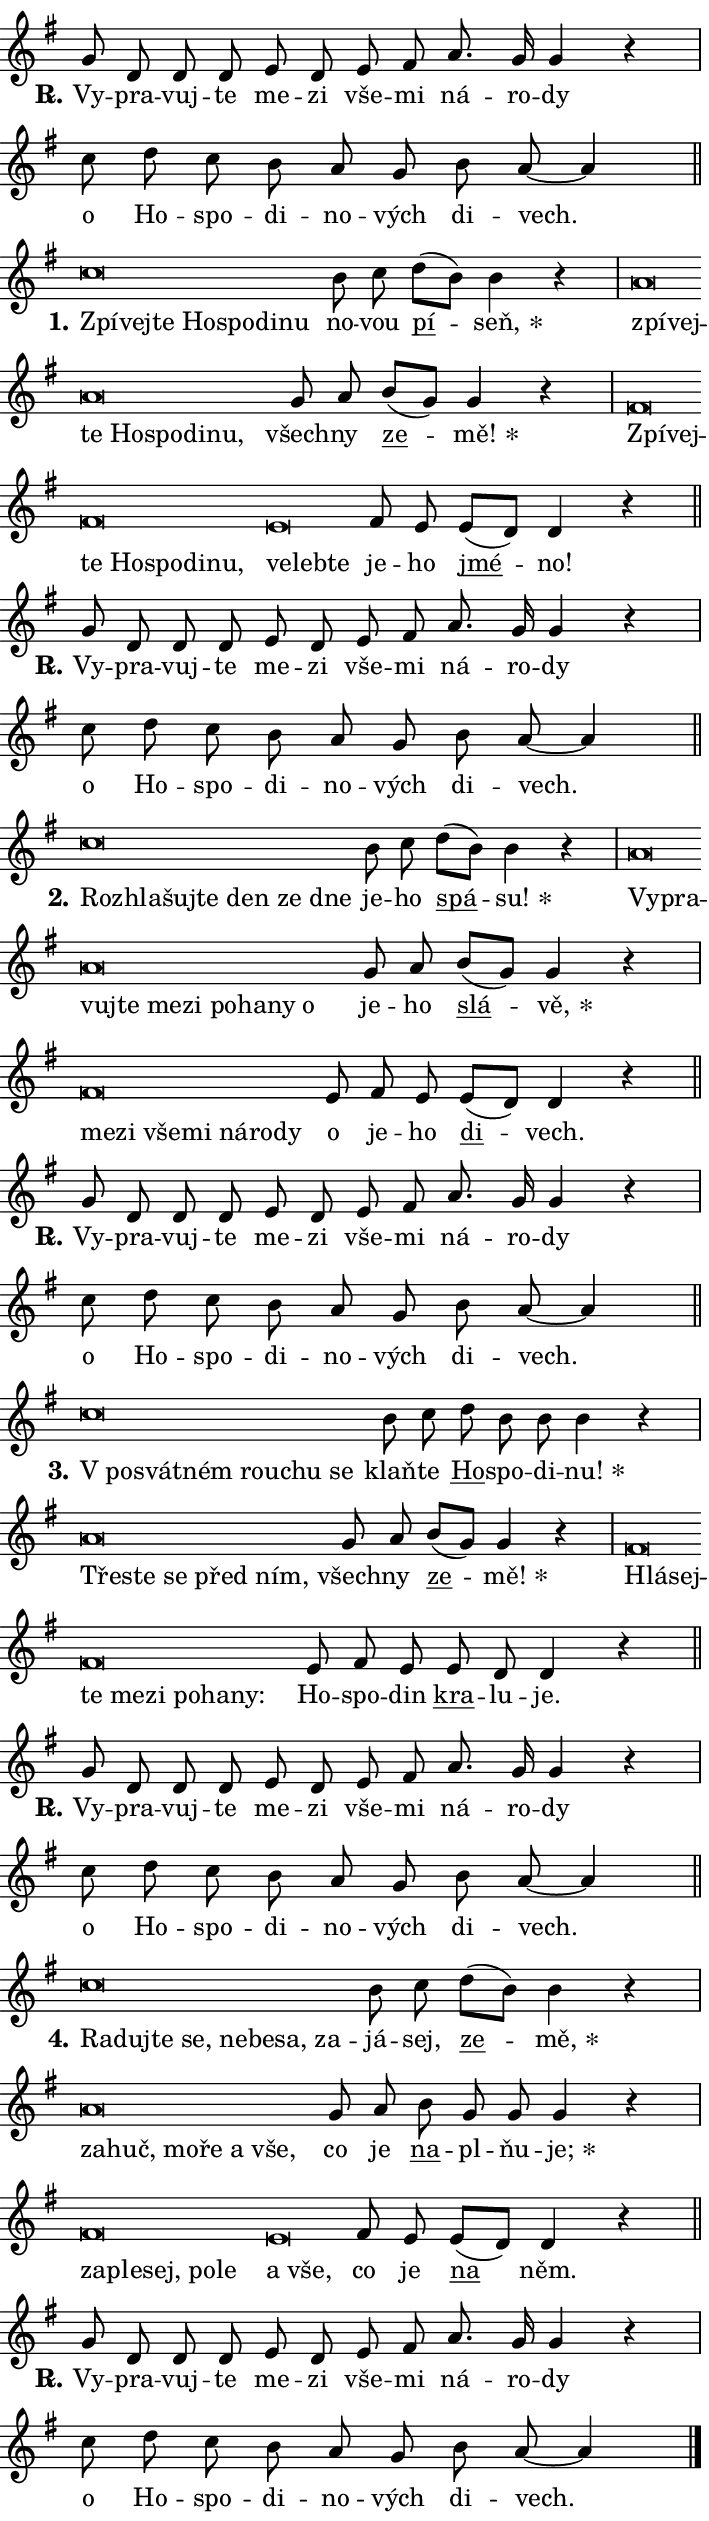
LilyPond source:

\version "2.24.0"
\header { tagline = "" }
\paper {
  indent = 0\cm
  top-margin = 0\cm
  right-margin = 0.13\cm % to fit lyric hyphens
  bottom-margin = 0\cm
  left-margin = 0\cm
  paper-width = 12\cm
  page-breaking = #ly:one-page-breaking
  system-system-spacing.basic-distance = #11
  score-system-spacing.basic-distance = #11
  ragged-last = ##f
}


%% Author: Thomas Morley
%% https://lists.gnu.org/archive/html/lilypond-user/2020-05/msg00002.html
#(define (line-position grob)
"Returns position of @var[grob} in current system:
   @code{'start}, if at first time-step
   @code{'end}, if at last time-step
   @code{'middle} otherwise
"
  (let* ((col (ly:item-get-column grob))
         (ln (ly:grob-object col 'left-neighbor))
         (rn (ly:grob-object col 'right-neighbor))
         (col-to-check-left (if (ly:grob? ln) ln col))
         (col-to-check-right (if (ly:grob? rn) rn col))
         (break-dir-left
           (and
             (ly:grob-property col-to-check-left 'non-musical #f)
             (ly:item-break-dir col-to-check-left)))
         (break-dir-right
           (and
             (ly:grob-property col-to-check-right 'non-musical #f)
             (ly:item-break-dir col-to-check-right))))
        (cond ((eqv? 1 break-dir-left) 'start)
              ((eqv? -1 break-dir-right) 'end)
              (else 'middle))))

#(define (tranparent-at-line-position vctor)
  (lambda (grob)
  "Relying on @code{line-position} select the relevant enry from @var{vctor}.
Used to determine transparency,"
    (case (line-position grob)
      ((end) (not (vector-ref vctor 0)))
      ((middle) (not (vector-ref vctor 1)))
      ((start) (not (vector-ref vctor 2))))))

noteHeadBreakVisibility =
#(define-music-function (break-visibility)(vector?)
"Makes @code{NoteHead}s transparent relying on @var{break-visibility}"
#{
  \override NoteHead.transparent =
    #(tranparent-at-line-position break-visibility)
#})

#(define delete-ledgers-for-transparent-note-heads
  (lambda (grob)
    "Reads whether a @code{NoteHead} is transparent.
If so this @code{NoteHead} is removed from @code{'note-heads} from
@var{grob}, which is supposed to be @code{LedgerLineSpanner}.
As a result ledgers are not printed for this @code{NoteHead}"
    (let* ((nhds-array (ly:grob-object grob 'note-heads))
           (nhds-list
             (if (ly:grob-array? nhds-array)
                 (ly:grob-array->list nhds-array)
                 '()))
           ;; Relies on the transparent-property being done before
           ;; Staff.LedgerLineSpanner.after-line-breaking is executed.
           ;; This is fragile ...
           (to-keep
             (remove
               (lambda (nhd)
                 (ly:grob-property nhd 'transparent #f))
               nhds-list)))
      ;; TODO find a better method to iterate over grob-arrays, similiar
      ;; to filter/remove etc for lists
      ;; For now rebuilt from scratch
      (set! (ly:grob-object grob 'note-heads)  '())
      (for-each
        (lambda (nhd)
          (ly:pointer-group-interface::add-grob grob 'note-heads nhd))
        to-keep))))

squashNotes = {
  \override NoteHead.X-extent = #'(-0.2 . 0.2)
  \override NoteHead.Y-extent = #'(-0.75 . 0)
  \override NoteHead.stencil =
    #(lambda (grob)
       (let ((pos (ly:grob-property grob 'staff-position)))
         (begin
           (if (< pos -7) (display "ERROR: Lower brevis then expected\n") (display ""))
           (if (<= pos -6) ly:text-interface::print ly:note-head::print))))
}
unSquashNotes = {
  \revert NoteHead.X-extent
  \revert NoteHead.Y-extent
  \revert NoteHead.stencil
}

hideNotes = \noteHeadBreakVisibility #begin-of-line-visible
unHideNotes = \noteHeadBreakVisibility #all-visible

% work-around for resetting accidentals
% https://lilypond.org/doc/v2.23/Documentation/notation/displaying-rhythms#unmetered-music
cadenzaMeasure = {
  \cadenzaOff
  \partial 1024 s1024
  \cadenzaOn
}

#(define-markup-command (accent layout props text) (markup?)
  "Underline accented syllable"
  (interpret-markup layout props
    #{\markup \override #'(offset . 4.3) \underline { #text }#}))

responsum = \markup \concat {
  "R" \hspace #-1.05 \path #0.1 #'((moveto 0 0.07) (lineto 0.9 0.8)) \hspace #0.05 "."
}

spaceSize = #0.6828661417322834 % exact space size for TeX Gyre Schola

\layout {
  \context {
    \Staff
    \remove "Time_signature_engraver"
    \override LedgerLineSpanner.after-line-breaking = #delete-ledgers-for-transparent-note-heads
  }
  \context {
    \Lyrics {
      \override LyricSpace.minimum-distance = \spaceSize
      \override LyricText.font-name = #"TeX Gyre Schola"
      \override LyricText.font-size = 1
      \override StanzaNumber.font-name = #"TeX Gyre Schola Bold"
      \override StanzaNumber.font-size = 1
    }
  }
  \context {
    \Score 
    \override NoteHead.text =
      #(lambda (grob) 
        (let ((pos (ly:grob-property grob 'staff-position)))
          #{\markup {
            \combine
              \halign #-0.55 \raise #(if (= pos -6) 0 0.5) \override #'(thickness . 2) \draw-line #'(3.2 . 0)
              \musicglyph "noteheads.sM1"
          }#}))
  }
}

% magnetic-lyrics.ily
%
%   written by
%     Jean Abou Samra <jean@abou-samra.fr>
%     Werner Lemberg <wl@gnu.org>
%
%   adapted by
%     Jiri Hon <jiri.hon@gmail.com>
%
% Version 2022-Apr-15

% https://www.mail-archive.com/lilypond-user@gnu.org/msg149350.html

#(define (Left_hyphen_pointer_engraver context)
   "Collect syllable-hyphen-syllable occurrences in lyrics and store
them in properties.  This engraver only looks to the left.  For
example, if the lyrics input is @code{foo -- bar}, it does the
following.

@itemize @bullet
@item
Set the @code{text} property of the @code{LyricHyphen} grob between
@q{foo} and @q{bar} to @code{foo}.

@item
Set the @code{left-hyphen} property of the @code{LyricText} grob with
text @q{foo} to the @code{LyricHyphen} grob between @q{foo} and
@q{bar}.
@end itemize

Use this auxiliary engraver in combination with the
@code{lyric-@/text::@/apply-@/magnetic-@/offset!} hook."
   (let ((hyphen #f)
         (text #f))
     (make-engraver
      (acknowledgers
       ((lyric-syllable-interface engraver grob source-engraver)
        (set! text grob)))
      (end-acknowledgers
       ((lyric-hyphen-interface engraver grob source-engraver)
        ;(when (not (grob::has-interface grob 'lyric-space-interface))
          (set! hyphen grob)));)
      ((stop-translation-timestep engraver)
       (when (and text hyphen)
         (ly:grob-set-object! text 'left-hyphen hyphen))
       (set! text #f)
       (set! hyphen #f)))))

#(define (lyric-text::apply-magnetic-offset! grob)
   "If the space between two syllables is less than the value in
property @code{LyricText@/.details@/.squash-threshold}, move the right
syllable to the left so that it gets concatenated with the left
syllable.

Use this function as a hook for
@code{LyricText@/.after-@/line-@/breaking} if the
@code{Left_@/hyphen_@/pointer_@/engraver} is active."
   (let ((hyphen (ly:grob-object grob 'left-hyphen #f)))
     (when hyphen
       (let ((left-text (ly:spanner-bound hyphen LEFT)))
         (when (grob::has-interface left-text 'lyric-syllable-interface)
           (let* ((common (ly:grob-common-refpoint grob left-text X))
                  (this-x-ext (ly:grob-extent grob common X))
                  (left-x-ext
                   (begin
                     ;; Trigger magnetism for left-text.
                     (ly:grob-property left-text 'after-line-breaking)
                     (ly:grob-extent left-text common X)))
                  ;; `delta` is the gap width between two syllables.
                  (delta (- (interval-start this-x-ext)
                            (interval-end left-x-ext)))
                  (details (ly:grob-property grob 'details))
                  (threshold (assoc-get 'squash-threshold details 0.2)))
             (when (< delta threshold)
               (let* (;; We have to manipulate the input text so that
                      ;; ligatures crossing syllable boundaries are not
                      ;; disabled.  For languages based on the Latin
                      ;; script this is essentially a beautification.
                      ;; However, for non-Western scripts it can be a
                      ;; necessity.
                      (lt (ly:grob-property left-text 'text))
                      (rt (ly:grob-property grob 'text))
                      (is-space (grob::has-interface hyphen 'lyric-space-interface))
                      (space (if is-space " " ""))
                      (extra-delta (if is-space spaceSize 0))
                      ;; Append new syllable.
                      (ltrt-space (if (and (string? lt) (string? rt))
                                (string-append lt space rt)
                                (make-concat-markup (list lt space rt))))
                      ;; Right-align `ltrt` to the right side.
                      (ltrt-space-markup (grob-interpret-markup
                               grob
                               (make-translate-markup
                                (cons (interval-length this-x-ext) 0)
                                (make-right-align-markup ltrt-space)))))
                 (begin
                   ;; Don't print `left-text`.
                   (ly:grob-set-property! left-text 'stencil #f)
                   ;; Set text and stencil (which holds all collected
                   ;; syllables so far) and shift it to the left.
                   (ly:grob-set-property! grob 'text ltrt-space)
                   (ly:grob-set-property! grob 'stencil ltrt-space-markup)
                   (ly:grob-translate-axis! grob (- (- delta extra-delta)) X))))))))))


#(define (lyric-hyphen::displace-bounds-first grob)
   ;; Make very sure this callback isn't triggered too early.
   (let ((left (ly:spanner-bound grob LEFT))
         (right (ly:spanner-bound grob RIGHT)))
     (ly:grob-property left 'after-line-breaking)
     (ly:grob-property right 'after-line-breaking)
     (ly:lyric-hyphen::print grob)))

squashThreshold = #0.4

\layout {
  \context {
    \Lyrics
    \consists #Left_hyphen_pointer_engraver
    \override LyricText.after-line-breaking =
      #lyric-text::apply-magnetic-offset!
    \override LyricHyphen.stencil = #lyric-hyphen::displace-bounds-first
    \override LyricText.details.squash-threshold = \squashThreshold
    \override LyricHyphen.minimum-distance = 0
    \override LyricHyphen.minimum-length = \squashThreshold
  }
}

squashText = \override LyricText.details.squash-threshold = 9999
unSquashText = \override LyricText.details.squash-threshold = \squashThreshold

leftText = \override LyricText.self-alignment-X = #LEFT
unLeftText = \revert LyricText.self-alignment-X

starOffset = #(lambda (grob) 
                (let ((x_offset (ly:self-alignment-interface::aligned-on-x-parent grob)))
                  (if (= x_offset 0) 0 (+ x_offset 1.2))))

star = #(define-music-function (syllable)(string?)
"Append star separator at the end of a syllable"
#{
  \once \override LyricText.X-offset = #starOffset
  \lyricmode { \markup {
    #syllable
    \override #'((font-name . "TeX Gyre Schola Bold")) \hspace #0.2 \lower #0.65 \larger "*"
  } }
#})

starAccent = #(define-music-function (syllable)(string?)
"Append star separator at the end of a syllable and make accent"
#{
  \once \override LyricText.X-offset = #starOffset
  \lyricmode { \markup {
    \accent #syllable
    \override #'((font-name . "TeX Gyre Schola Bold")) \hspace #0.2 \lower #0.65 \larger "*"
  } }
#})

breath = #(define-music-function (syllable)(string?)
"Append breathing indicator at the end of a syllable"
#{
  \lyricmode { \markup { #syllable "+" } }
#})

optionalBreath = #(define-music-function (syllable)(string?)
"Append optional breathing indicator at the end of a syllable"
#{
  \lyricmode { \markup { #syllable "(+)" } }
#})


\score {
    <<
        \new Voice = "melody" { \cadenzaOn \key g \major \relative { g'8 d d d e d e fis \bar "" a8. g16 g4 r \cadenzaMeasure \bar "|" c8 d c b \bar "" a g b a~ a4 \cadenzaMeasure \bar "||" \break } }
        \new Lyrics \lyricsto "melody" { \lyricmode { \set stanza = \responsum
Vy -- pra -- vuj -- te me -- zi vše -- mi ná -- ro -- dy o Ho -- spo -- di -- no -- vých di -- vech. } }
    >>
    \layout {}
}

\score {
    <<
        \new Voice = "melody" { \cadenzaOn \key g \major \relative { \squashNotes c''\breve*1/16 \hideNotes \breve*1/16 \bar "" \breve*1/16 \bar "" \breve*1/16 \bar "" \breve*1/16 \bar "" \breve*1/16 \breve*1/16 \bar "" \unHideNotes \unSquashNotes b8 c \bar "" d[( b)] b4 r \cadenzaMeasure \bar "|" \squashNotes a\breve*1/16 \hideNotes \breve*1/16 \bar "" \breve*1/16 \bar "" \breve*1/16 \bar "" \breve*1/16 \bar "" \breve*1/16 \breve*1/16 \bar "" \unHideNotes \unSquashNotes g8 a \bar "" b[( g)] g4 r \cadenzaMeasure \bar "|" \squashNotes fis\breve*1/16 \hideNotes \breve*1/16 \bar "" \breve*1/16 \bar "" \breve*1/16 \bar "" \breve*1/16 \bar "" \breve*1/16 \breve*1/16 \bar "" \unHideNotes \unSquashNotes \squashNotes e\breve*1/16 \hideNotes \breve*1/16 \breve*1/16 \bar "" \unHideNotes \unSquashNotes fis8 e \bar "" e[( d)] d4 r \cadenzaMeasure \bar "||" \break } }
        \new Lyrics \lyricsto "melody" { \lyricmode { \set stanza = "1."
\leftText Zpí -- \squashText vej -- te Ho -- spo -- di -- nu \unLeftText \unSquashText no -- vou \markup \accent pí -- \star seň, \leftText zpí -- \squashText vej -- te Ho -- spo -- di -- nu, \unLeftText \unSquashText všech -- ny \markup \accent ze -- \star mě! \leftText Zpí -- \squashText vej -- te Ho -- spo -- di -- nu, \unSquashText ve -- \squashText leb -- te \unLeftText \unSquashText je -- ho \markup \accent jmé -- no! } }
    >>
    \layout {}
}

\score {
    <<
        \new Voice = "melody" { \cadenzaOn \key g \major \relative { g'8 d d d e d e fis \bar "" a8. g16 g4 r \cadenzaMeasure \bar "|" c8 d c b \bar "" a g b a~ a4 \cadenzaMeasure \bar "||" \break } }
        \new Lyrics \lyricsto "melody" { \lyricmode { \set stanza = \responsum
Vy -- pra -- vuj -- te me -- zi vše -- mi ná -- ro -- dy o Ho -- spo -- di -- no -- vých di -- vech. } }
    >>
    \layout {}
}

\score {
    <<
        \new Voice = "melody" { \cadenzaOn \key g \major \relative { \squashNotes c''\breve*1/16 \hideNotes \breve*1/16 \bar "" \breve*1/16 \bar "" \breve*1/16 \bar "" \breve*1/16 \bar "" \breve*1/16 \breve*1/16 \bar "" \unHideNotes \unSquashNotes b8 c \bar "" d[( b)] b4 r \cadenzaMeasure \bar "|" \squashNotes a\breve*1/16 \hideNotes \breve*1/16 \bar "" \breve*1/16 \bar "" \breve*1/16 \bar "" \breve*1/16 \bar "" \breve*1/16 \bar "" \breve*1/16 \bar "" \breve*1/16 \bar "" \breve*1/16 \breve*1/16 \bar "" \unHideNotes \unSquashNotes g8 a \bar "" b[( g)] g4 r \cadenzaMeasure \bar "|" \squashNotes fis\breve*1/16 \hideNotes \breve*1/16 \bar "" \breve*1/16 \bar "" \breve*1/16 \bar "" \breve*1/16 \bar "" \breve*1/16 \breve*1/16 \bar "" \unHideNotes \unSquashNotes e8 fis8 e \bar "" e[( d)] d4 r \cadenzaMeasure \bar "||" \break } }
        \new Lyrics \lyricsto "melody" { \lyricmode { \set stanza = "2."
\leftText Roz -- \squashText hla -- šuj -- te den ze dne \unLeftText \unSquashText je -- ho \markup \accent spá -- \star su! \leftText Vy -- \squashText pra -- vuj -- te me -- zi po -- ha -- ny o \unLeftText \unSquashText je -- ho \markup \accent slá -- \star vě, \leftText me -- \squashText zi vše -- mi ná -- ro -- dy \unLeftText \unSquashText o je -- ho \markup \accent di -- vech. } }
    >>
    \layout {}
}

\score {
    <<
        \new Voice = "melody" { \cadenzaOn \key g \major \relative { g'8 d d d e d e fis \bar "" a8. g16 g4 r \cadenzaMeasure \bar "|" c8 d c b \bar "" a g b a~ a4 \cadenzaMeasure \bar "||" \break } }
        \new Lyrics \lyricsto "melody" { \lyricmode { \set stanza = \responsum
Vy -- pra -- vuj -- te me -- zi vše -- mi ná -- ro -- dy o Ho -- spo -- di -- no -- vých di -- vech. } }
    >>
    \layout {}
}

\score {
    <<
        \new Voice = "melody" { \cadenzaOn \key g \major \relative { \squashNotes c''\breve*1/16 \hideNotes \breve*1/16 \bar "" \breve*1/16 \bar "" \breve*1/16 \bar "" \breve*1/16 \breve*1/16 \bar "" \unHideNotes \unSquashNotes b8 c \bar "" d b b b4 r \cadenzaMeasure \bar "|" \squashNotes a\breve*1/16 \hideNotes \breve*1/16 \bar "" \breve*1/16 \bar "" \breve*1/16 \breve*1/16 \bar "" \unHideNotes \unSquashNotes g8 a \bar "" b[( g)] g4 r \cadenzaMeasure \bar "|" \squashNotes fis\breve*1/16 \hideNotes \breve*1/16 \bar "" \breve*1/16 \bar "" \breve*1/16 \bar "" \breve*1/16 \bar "" \breve*1/16 \bar "" \breve*1/16 \breve*1/16 \bar "" \unHideNotes \unSquashNotes e8 fis8 e \bar "" e d d4 r \cadenzaMeasure \bar "||" \break } }
        \new Lyrics \lyricsto "melody" { \lyricmode { \set stanza = "3."
\leftText "V po" -- \squashText svát -- ném rou -- chu se \unLeftText \unSquashText klaň -- te \markup \accent Ho -- spo -- di -- \star nu! \leftText Tře -- \squashText ste se před ním, \unLeftText \unSquashText všech -- ny \markup \accent ze -- \star mě! \leftText Hlá -- \squashText sej -- te me -- zi po -- ha -- ny: \unLeftText \unSquashText Ho -- spo -- din \markup \accent kra -- lu -- je. } }
    >>
    \layout {}
}

\score {
    <<
        \new Voice = "melody" { \cadenzaOn \key g \major \relative { g'8 d d d e d e fis \bar "" a8. g16 g4 r \cadenzaMeasure \bar "|" c8 d c b \bar "" a g b a~ a4 \cadenzaMeasure \bar "||" \break } }
        \new Lyrics \lyricsto "melody" { \lyricmode { \set stanza = \responsum
Vy -- pra -- vuj -- te me -- zi vše -- mi ná -- ro -- dy o Ho -- spo -- di -- no -- vých di -- vech. } }
    >>
    \layout {}
}

\score {
    <<
        \new Voice = "melody" { \cadenzaOn \key g \major \relative { \squashNotes c''\breve*1/16 \hideNotes \breve*1/16 \bar "" \breve*1/16 \bar "" \breve*1/16 \bar "" \breve*1/16 \bar "" \breve*1/16 \bar "" \breve*1/16 \breve*1/16 \bar "" \unHideNotes \unSquashNotes b8 c \bar "" d[( b)] b4 r \cadenzaMeasure \bar "|" \squashNotes a\breve*1/16 \hideNotes \breve*1/16 \bar "" \breve*1/16 \bar "" \breve*1/16 \bar "" \breve*1/16 \breve*1/16 \bar "" \unHideNotes \unSquashNotes g8 a \bar "" b g g g4 r \cadenzaMeasure \bar "|" \squashNotes fis\breve*1/16 \hideNotes \breve*1/16 \bar "" \breve*1/16 \bar "" \breve*1/16 \breve*1/16 \bar "" \unHideNotes \unSquashNotes \squashNotes e\breve*1/16 \hideNotes \breve*1/16 \bar "" \unHideNotes \unSquashNotes fis8 e \bar "" e[( d)] d4 r \cadenzaMeasure \bar "||" \break } }
        \new Lyrics \lyricsto "melody" { \lyricmode { \set stanza = "4."
\leftText Ra -- \squashText duj -- te se, ne -- be -- sa, za -- \unLeftText \unSquashText já -- sej, \markup \accent ze -- \star mě, \leftText za -- \squashText huč, mo -- ře a vše, \unLeftText \unSquashText co je \markup \accent na -- pl -- ňu -- \star je; \leftText za -- \squashText ple -- sej, po -- le \unSquashText a \squashText vše, \unLeftText \unSquashText co je \markup \accent na něm. } }
    >>
    \layout {}
}

\score {
    <<
        \new Voice = "melody" { \cadenzaOn \key g \major \relative { g'8 d d d e d e fis \bar "" a8. g16 g4 r \cadenzaMeasure \bar "|" c8 d c b \bar "" a g b a~ a4 \cadenzaMeasure \bar "||" \break } \bar "|." }
        \new Lyrics \lyricsto "melody" { \lyricmode { \set stanza = \responsum
Vy -- pra -- vuj -- te me -- zi vše -- mi ná -- ro -- dy o Ho -- spo -- di -- no -- vých di -- vech. } }
    >>
    \layout {}
}
